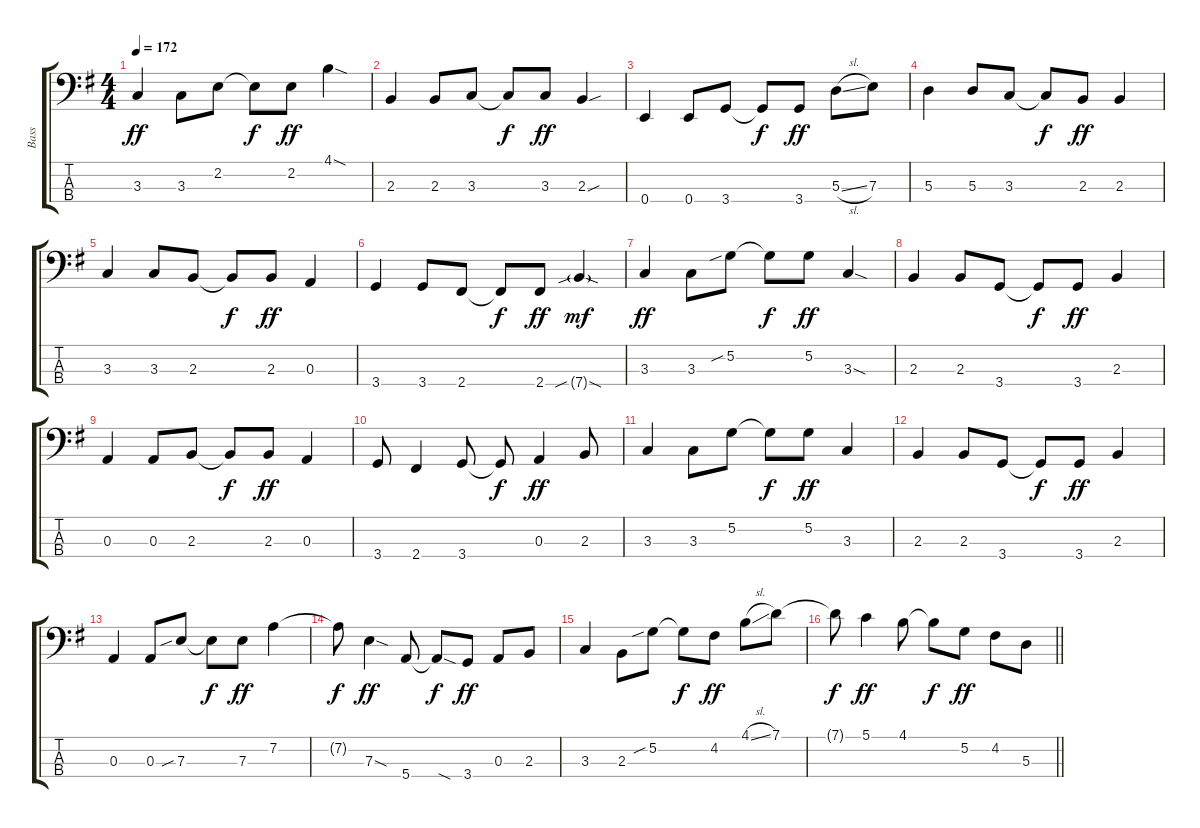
\track ("Bass" "Bass") {instrument electricbasspick}
\staff {score tabs}
\tuning (G2 D2 A1 E1) {hide}
\ts (4 4)
\tempo 172
\clef f4
\ks g
3.3.4{dy ff} 3.3.8 2.2.8 2.2{t}.8{dy f} 2.2.8{dy ff} 4.1{sod}.4 |
2.3.4 2.3.8 3.3.8 3.3{t}.8{dy f} 3.3.8{dy ff} 2.3{sou}.4 |
0.4.4 0.4.8 3.4.8 3.4{t}.8{dy f} 3.4.8{dy ff} 5.3{sl}.8 7.3.8 |
5.3.4 5.3.8 3.3.8 3.3{t}.8{dy f} 2.3.8{dy ff} 2.3.4 |
3.3.4 3.3.8 2.3.8 2.3{t}.8{dy f} 2.3.8{dy ff} 0.3.4 |
3.4.4 3.4.8 2.4.8 2.4{t}.8{dy f} 2.4.8{dy ff} 7.4{sib sod g}.4{dy mf} |
3.3.4{dy ff} 3.3.8 5.2{sib}.8 5.2{t}.8{dy f} 5.2.8{dy ff} 3.3{sod}.4 |
2.3.4 2.3.8 3.4.8 3.4{t}.8{dy f} 3.4.8{dy ff} 2.3.4 |
0.3.4 0.3.8 2.3.8 2.3{t}.8{dy f} 2.3.8{dy ff} 0.3.4 |
3.4.8 2.4.4 3.4.8 3.4{t}.8{dy f} 0.3.4{dy ff} 2.3.8 |
3.3.4 3.3.8 5.2.8 5.2{t}.8{dy f} 5.2.8{dy ff} 3.3.4 |
2.3.4 2.3.8 3.4.8 3.4{t}.8{dy f} 3.4.8{dy ff} 2.3.4 |
0.3.4 0.3.8 7.3{sib}.8 7.3{t}.8{dy f} 7.3.8{dy ff} 7.2.4 |
7.2{t}.8{dy f} 7.3{sod}.4{dy ff} 5.4.8 5.4{sod t}.8{dy f} 3.4.8{dy ff} 0.3.8 2.3.8 |
3.3.4 2.3.8 5.2{sib}.8 5.2{t}.8{dy f} 4.2.8{dy ff} 4.1{sl}.8 7.1.8 |
\barLineRight lightlight
7.1{t}.8{dy f} 5.1.4{dy ff} 4.1.8 4.1{t}.8{dy f} 5.2.8{dy ff} 4.2.8 5.3.8
